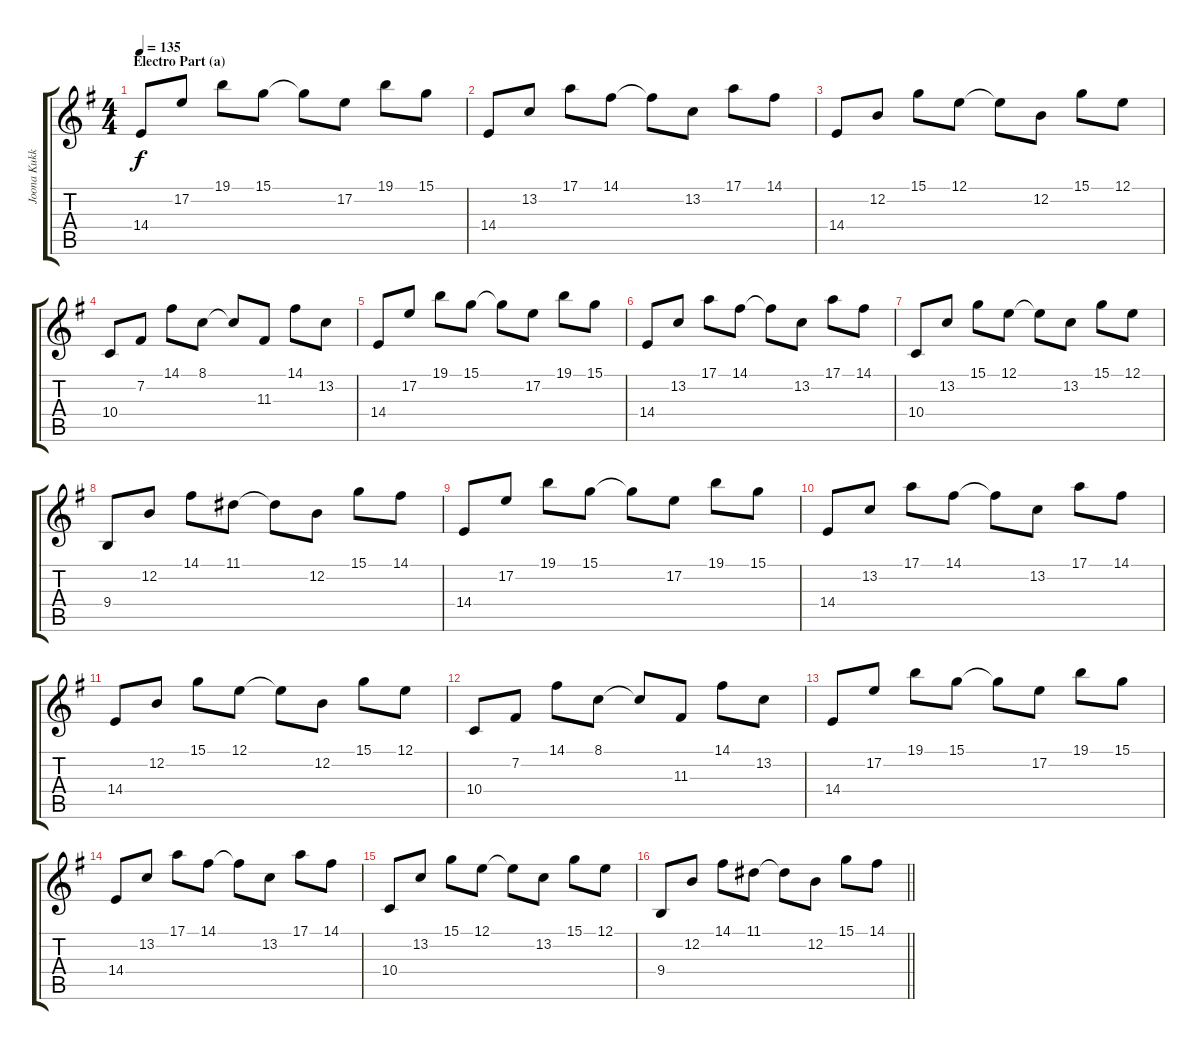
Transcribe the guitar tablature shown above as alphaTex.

\track ("Joona Kukkola (piano)" "Joona Kukk") {instrument acousticgrandpiano}
\staff {score tabs}
\tuning (E4 B3 G3 D3 A2 E2) {hide}
\ts (4 4)
\section ("" "Electro Part (a)")
\tempo 135
\clef g2
\ks eminor
14.4.8{dy f} 17.2.8 19.1.8 15.1.8 15.1{t}.8 17.2.8 19.1.8 15.1.8 |
14.4.8 13.2.8 17.1.8 14.1.8 14.1{t}.8 13.2.8 17.1.8 14.1.8 |
14.4.8 12.2.8 15.1.8 12.1.8 12.1{t}.8 12.2.8 15.1.8 12.1.8 |
10.4.8 7.2.8 14.1.8 8.1.8 8.1{t}.8 11.3.8 14.1.8 13.2.8 |
14.4.8 17.2.8 19.1.8 15.1.8 15.1{t}.8 17.2.8 19.1.8 15.1.8 |
14.4.8 13.2.8 17.1.8 14.1.8 14.1{t}.8 13.2.8 17.1.8 14.1.8 |
10.4.8 13.2.8 15.1.8 12.1.8 12.1{t}.8 13.2.8 15.1.8 12.1.8 |
9.4.8 12.2.8 14.1.8 11.1.8 11.1{t}.8 12.2.8 15.1.8 14.1.8 |
14.4.8 17.2.8 19.1.8 15.1.8 15.1{t}.8 17.2.8 19.1.8 15.1.8 |
14.4.8 13.2.8 17.1.8 14.1.8 14.1{t}.8 13.2.8 17.1.8 14.1.8 |
14.4.8 12.2.8 15.1.8 12.1.8 12.1{t}.8 12.2.8 15.1.8 12.1.8 |
10.4.8 7.2.8 14.1.8 8.1.8 8.1{t}.8 11.3.8 14.1.8 13.2.8 |
14.4.8 17.2.8 19.1.8 15.1.8 15.1{t}.8 17.2.8 19.1.8 15.1.8 |
14.4.8 13.2.8 17.1.8 14.1.8 14.1{t}.8 13.2.8 17.1.8 14.1.8 |
10.4.8 13.2.8 15.1.8 12.1.8 12.1{t}.8 13.2.8 15.1.8 12.1.8 |
\barLineRight lightlight
9.4.8 12.2.8 14.1.8 11.1.8 11.1{t}.8 12.2.8 15.1.8 14.1.8
